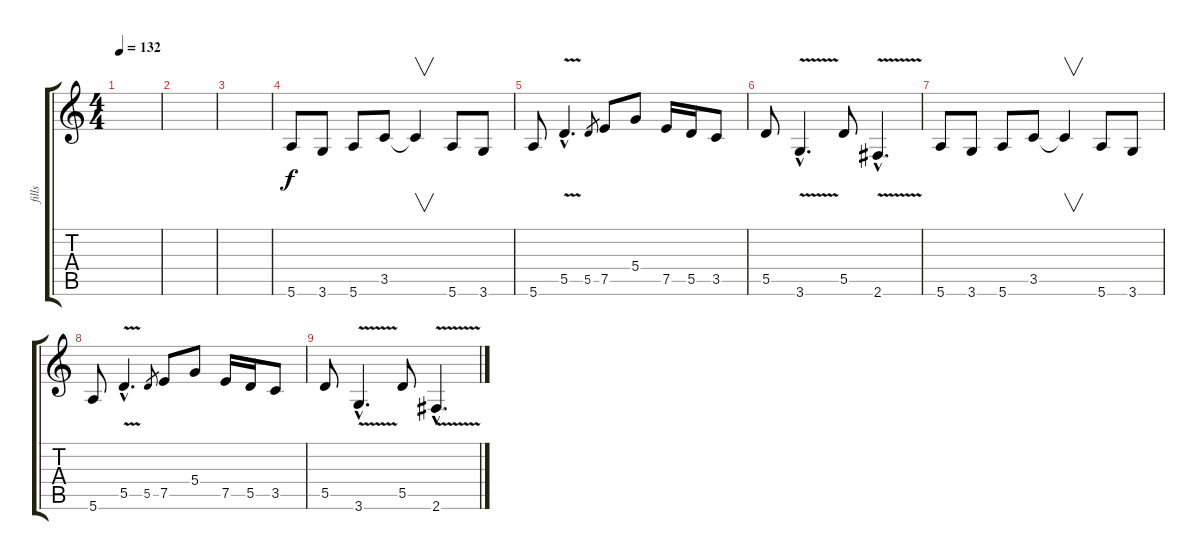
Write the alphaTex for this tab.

\track ("fills" "fills") {instrument distortionguitar}
\staff {score tabs}
\tuning (E4 B3 G3 D3 A2 E2) {hide}
\ts (4 4)
\tempo 132
\clef g2
\ks c
|
|
|
5.6.8 3.6.8 5.6.8 3.5.8 3.5{t}.4{v} 5.6.8 3.6.8 |
5.6.8 5.5{v hac}.4{d} 5.5.8{gr} 7.5.8 5.4.8 7.5.16 5.5.16 3.5.8 |
5.5.8 3.6{v hac}.4{d} 5.5.8 2.6{v hac}.4{d} |
5.6.8 3.6.8 5.6.8 3.5.8 3.5{t}.4{v} 5.6.8 3.6.8 |
5.6.8 5.5{v hac}.4{d} 5.5.8{gr} 7.5.8 5.4.8 7.5.16 5.5.16 3.5.8 |
5.5.8 3.6{v hac}.4{d} 5.5.8 2.6{v hac}.4{d}
